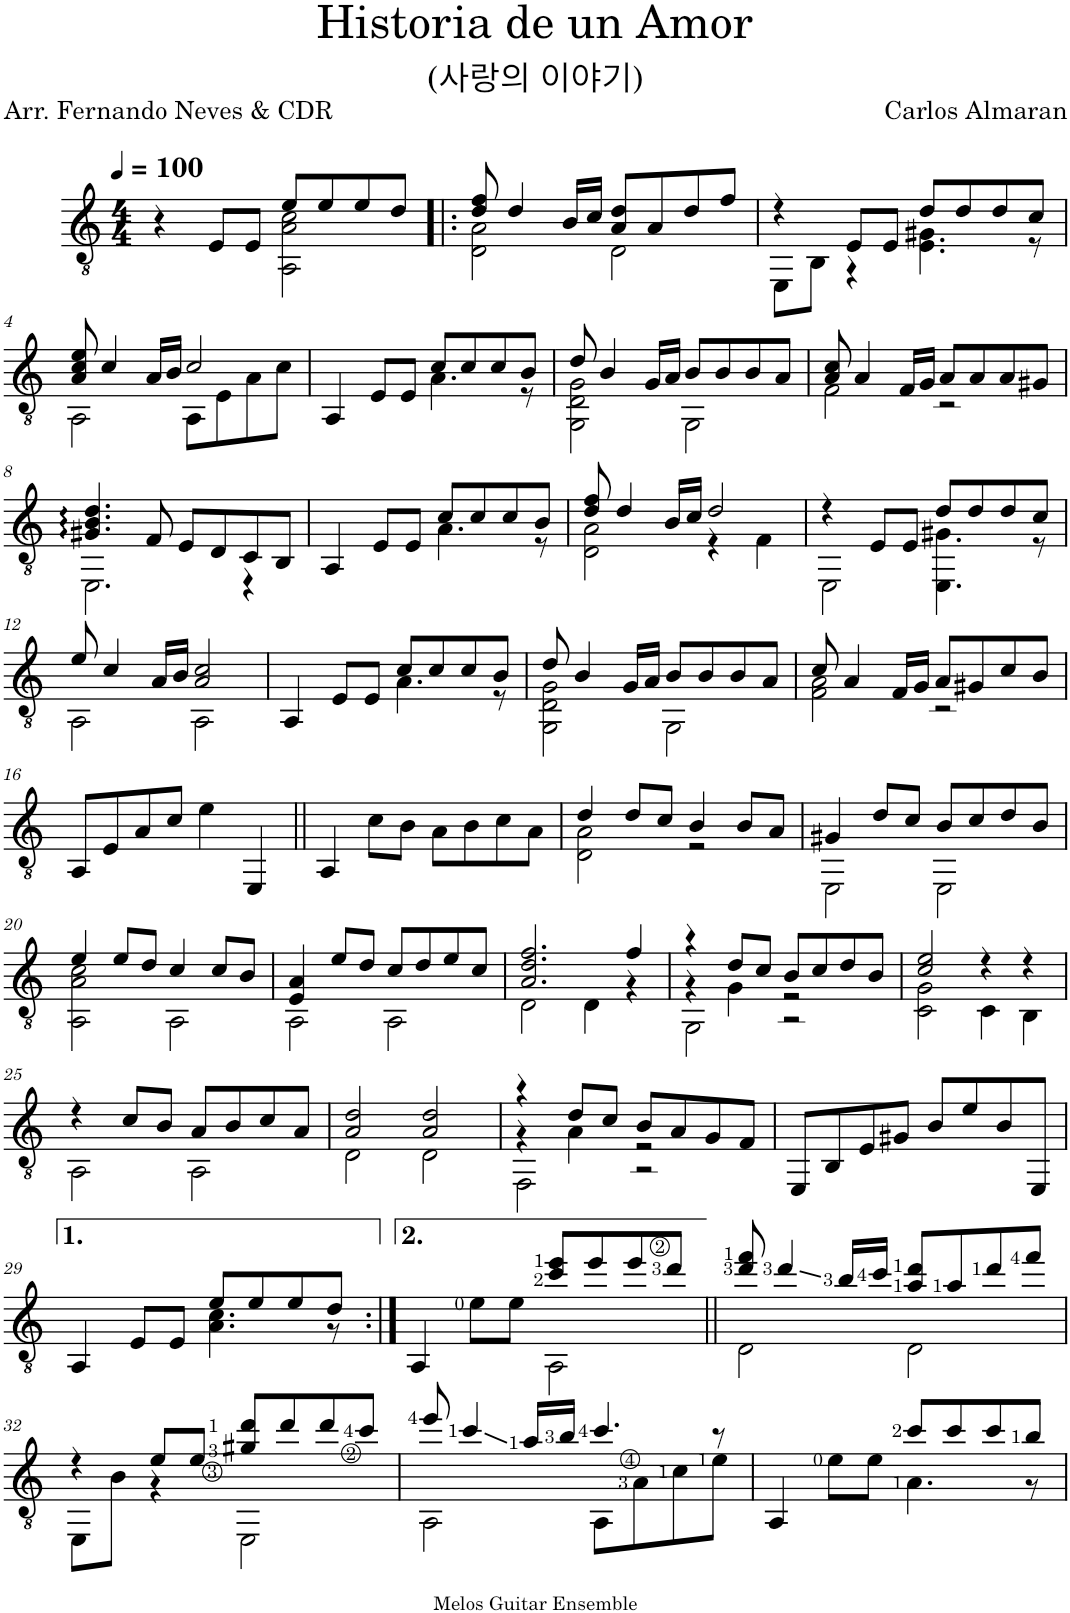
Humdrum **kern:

**kern
*part1
*staff1
*I"클래식 기타
*clefGv2
*k[]
*M4/4
*MM100
=1
*^
4r	2ryy
8E/L	.
8E/J	.
8e/L	2AA\ 2A\ 2c\
8e/	.
8e/	.
8d/J	.
=2!|:	=2!|:
8d/ 8f/	2D\ 2A\
4d/	.
16B/LL	.
16c/JJ	.
8A/ 8d/L	2D\
8A/	.
8d/	.
8f/J	.
=3	=3
4r	8EE\L
.	8BB\J
8E/L	4r
8E/J	.
8d/L	4.E\ 4.G#X\
8d/	.
8d/	.
8c/J	8r
!!LO:LB:g=z	!!
=4	=4
8A/ 8c/ 8e/	2AA\
4c/	.
16A/LL	.
16B/JJ	.
2c/	8AA\L
.	8E\
.	8A\
.	8c\J
=5	=5
4AA/	2ryy
8E/L	.
8E/J	.
8c/L	4.A\
8c/	.
8c/	.
8B/J	8r
=6	=6
8d/	2GG\ 2D\ 2G\
4B/	.
16G/LL	.
16A/JJ	.
8B/L	2GG\
8B/	.
8B/	.
8A/J	.
=7	=7
8A/ 8c/	2F\
4A/	.
16F/LL	.
16G/JJ	.
8A/L	2r
8A/	.
8A/	.
8G#X/J	.
!!LO:LB:g=z	!!
=8	=8
4.G#X/: 4.B/: 4.d/:	2.EE\
8F/	.
8E/L	.
8D/	.
8C/	4r
8BB/J	.
=9	=9
4AA/	2ryy
8E/L	.
8E/J	.
8c/L	4.A\
8c/	.
8c/	.
8B/J	8r
=10	=10
8d/ 8f/	2D\ 2A\
4d/	.
16B/LL	.
16c/JJ	.
2d/	4r
.	4F\
=11	=11
4r	2EE\
8E/L	.
8E/J	.
8d/L	4.EE\ 4.G#X\
8d/	.
8d/	.
8c/J	8r
!!LO:LB:g=z	!!
=12	=12
8e/	2AA\
4c/	.
16A/LL	.
16B/JJ	.
2A/ 2c/	2AA\
=13	=13
4AA/	2ryy
8E/L	.
8E/J	.
8c/L	4.A\
8c/	.
8c/	.
8B/J	8r
=14	=14
8d/	2GG\ 2D\ 2G\
4B/	.
16G/LL	.
16A/JJ	.
8B/L	2GG\
8B/	.
8B/	.
8A/J	.
=15	=15
8c/	2F\ 2A\
4A/	.
16F/LL	.
16G/JJ	.
8A/L	2r
8G#X/	.
8c/	.
8B/J	.
*v	*v
!!LO:LB:g=z
=16
8AA/L
8E/
8A/
8c/J
4e\
4EE/
=17||
4AA/
8c\L
8B\J
8A\L
8B\
8c\
8A\J
=18
*^
4d/	2D\ 2A\
8d/L	.
8c/J	.
4B/	2r
8B/L	.
8A/J	.
=19	=19
4G#X/	2EE\
8d/L	.
8c/J	.
8B/L	2EE\
8c/	.
8d/	.
8B/J	.
!!LO:LB:g=z	!!
=20	=20
4e/	2AA\ 2A\ 2c\
8e/L	.
8d/J	.
4c/	2AA\
8c/L	.
8B/J	.
=21	=21
4E/ 4A/	2AA\
8e/L	.
8d/J	.
8c/L	2AA\
8d/	.
8e/	.
8c/J	.
=22	=22
2.A/ 2.d/ 2.f/	2D\
.	4D\
4f/	4r
=23	=23
*	*^
4r	4r	2GG\
8d/L	4G\	.
8c/J	.	.
8B/L	2r	2r
8c/	.	.
8d/	.	.
8B/J	.	.
*	*v	*v
=24	=24
2c/ 2e/	2C\ 2G\
4r	4C\
4r	4BB\
!!LO:LB:g=z	!!
=25	=25
4r	2AA\
8c/L	.
8B/J	.
8A/L	2AA\
8B/	.
8c/	.
8A/J	.
=26	=26
2A/ 2d/	2D\
2A/ 2d/	2D\
=27	=27
*	*^
4r	4r	2FF\
8d/L	4A\	.
8c/J	.	.
8B/L	2r	2r
8A/	.	.
8G/	.	.
8F/J	.	.
*v	*v	*v
=28
8EE/L
8BB/
8E/
8G#X/J
8B/L
8e/
8B/
8EE/J
!!LO:LB:g=z
=29
*^
4AA/	2ryy
8E/L	.
8E/J	.
8e/L	4.A\ 4.c\
8e/	.
8e/	.
8d/J	8r
=30:|!	=30:|!
4AA/	2ryy
8e\L	.
8e\J	.
8cc/ 8ee/L	2AA\
8ee/	.
8ee/	.
8dd/J	.
=31||	=31||
8dd/ 8ff/	2D\
4dd/	.
16b/LL	.
16cc/JJ	.
8a/ 8dd/L	2D\
8a/	.
8dd/	.
8ff/J	.
!!LO:LB:g=z	!!
=32	=32
4r	8EE\L
.	8B\J
8e/L	4r
8e/J	.
8g#X/ 8dd/L	2EE\
8dd/	.
8dd/	.
8cc/J	.
=33	=33
8ee/	2AA\
4cc/	.
16a/LL	.
16b/JJ	.
4.cc/	8AA\L
.	8A\
.	8c\
8r	8e\J
=34	=34
4AA/	2ryy
8e\L	.
8e\J	.
8cc/L	4.A\
8cc/	.
8cc/	.
8b/J	8r
*v	*v
=
*-
